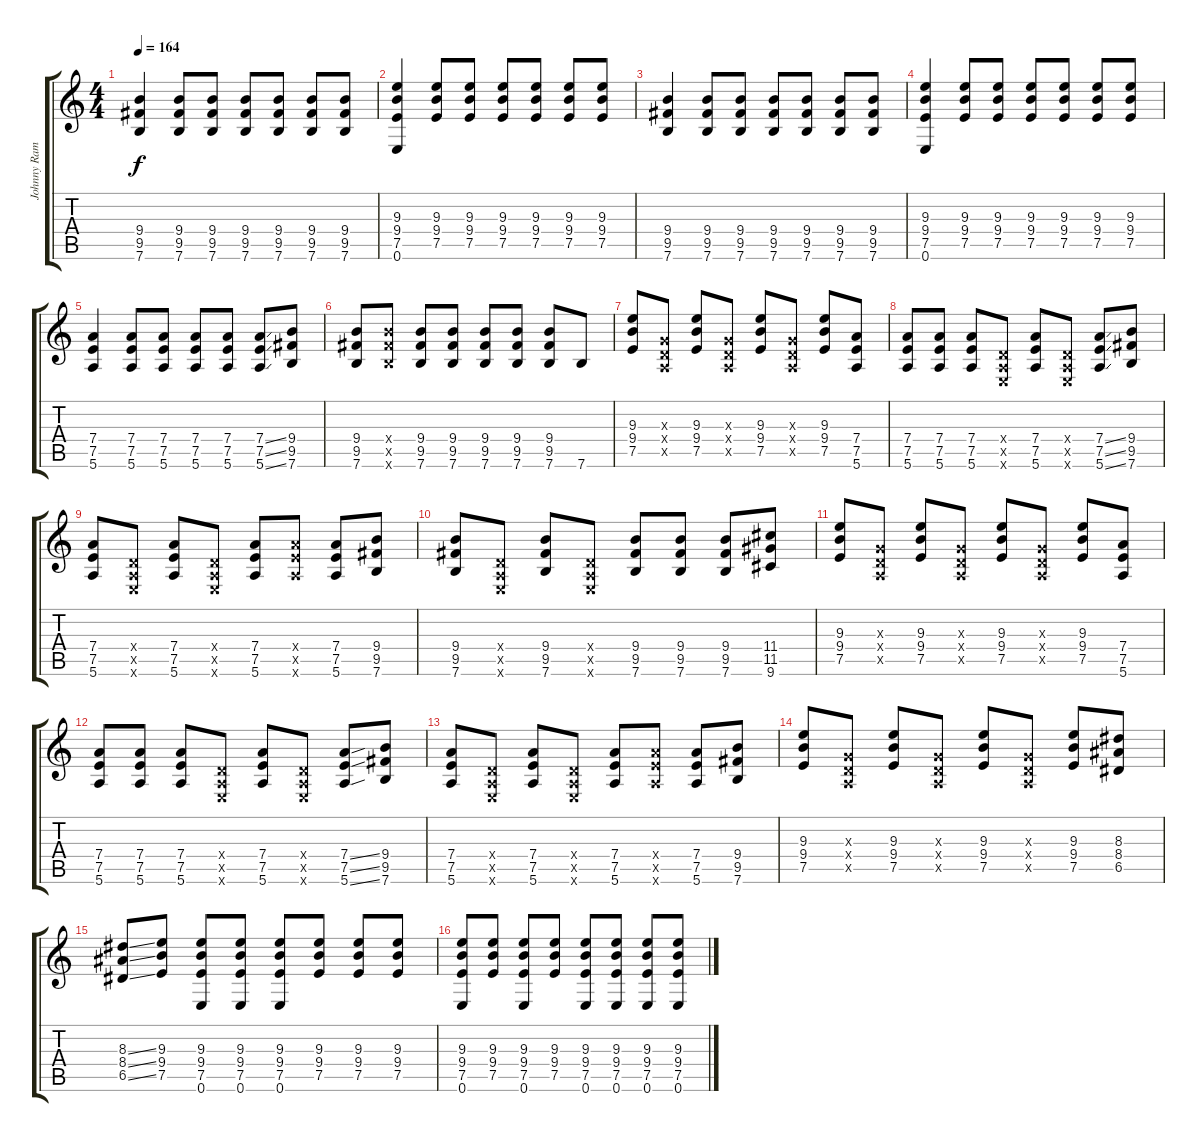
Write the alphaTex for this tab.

\track ("Johnny Ramone (Distortion Guitar)" "Johnny Ram") {instrument distortionguitar}
\staff {score tabs}
\tuning (E4 B3 G3 D3 A2 E2) {hide}
\ts (4 4)
\tempo 164
\clef g2
\ks c
(9.4 9.5 7.6).4{dy f} (9.4 9.5 7.6).8 (9.4 9.5 7.6).8 (9.4 9.5 7.6).8 (9.4 9.5 7.6).8 (9.4 9.5 7.6).8 (9.4 9.5 7.6).8 |
(9.3 9.4 7.5 0.6).4 (9.3 9.4 7.5).8 (9.3 9.4 7.5).8 (9.3 9.4 7.5).8 (9.3 9.4 7.5).8 (9.3 9.4 7.5).8 (9.3 9.4 7.5).8 |
(9.4 9.5 7.6).4 (9.4 9.5 7.6).8 (9.4 9.5 7.6).8 (9.4 9.5 7.6).8 (9.4 9.5 7.6).8 (9.4 9.5 7.6).8 (9.4 9.5 7.6).8 |
(9.3 9.4 7.5 0.6).4 (9.3 9.4 7.5).8 (9.3 9.4 7.5).8 (9.3 9.4 7.5).8 (9.3 9.4 7.5).8 (9.3 9.4 7.5).8 (9.3 9.4 7.5).8 |
(7.4 7.5 5.6).4 (7.4 7.5 5.6).8 (7.4 7.5 5.6).8 (7.4 7.5 5.6).8 (7.4 7.5 5.6).8 (7.4{ss} 7.5{ss} 5.6{ss}).8 (9.4 9.5 7.6).8 |
(9.4 9.5 7.6).8 (9.4{x} 9.5{x} 7.6{x}).8 (9.4 9.5 7.6).8 (9.4 9.5 7.6).8 (9.4 9.5 7.6).8 (9.4 9.5 7.6).8 (9.4 9.5 7.6).8 7.6.8 |
(9.3 9.4 7.5).8 (0.3{x} 0.4{x} 0.5{x}).8 (9.3 9.4 7.5).8 (0.3{x} 0.4{x} 0.5{x}).8 (9.3 9.4 7.5).8 (0.3{x} 0.4{x} 0.5{x}).8 (9.3 9.4 7.5).8 (7.4 7.5 5.6).8 |
(7.4 7.5 5.6).8 (7.4 7.5 5.6).8 (7.4 7.5 5.6).8 (0.4{x} 0.5{x} 0.6{x}).8 (7.4 7.5 5.6).8 (0.4{x} 0.5{x} 0.6{x}).8 (7.4{ss} 7.5{ss} 5.6{ss}).8 (9.4 9.5 7.6).8 |
(7.4 7.5 5.6).8 (0.4{x} 0.5{x} 0.6{x}).8 (7.4 7.5 5.6).8 (0.4{x} 0.5{x} 0.6{x}).8 (7.4 7.5 5.6).8 (7.4{x} 7.5{x} 5.6{x}).8 (7.4 7.5 5.6).8 (9.4 9.5 7.6).8 |
(9.4 9.5 7.6).8 (0.4{x} 0.5{x} 0.6{x}).8 (9.4 9.5 7.6).8 (0.4{x} 0.5{x} 0.6{x}).8 (9.4 9.5 7.6).8 (9.4 9.5 7.6).8 (9.4 9.5 7.6).8 (11.4 11.5 9.6).8 |
(9.3 9.4 7.5).8 (0.3{x} 0.4{x} 0.5{x}).8 (9.3 9.4 7.5).8 (0.3{x} 0.4{x} 0.5{x}).8 (9.3 9.4 7.5).8 (0.3{x} 0.4{x} 0.5{x}).8 (9.3 9.4 7.5).8 (7.4 7.5 5.6).8 |
(7.4 7.5 5.6).8 (7.4 7.5 5.6).8 (7.4 7.5 5.6).8 (0.4{x} 0.5{x} 0.6{x}).8 (7.4 7.5 5.6).8 (0.4{x} 0.5{x} 0.6{x}).8 (7.4{ss} 7.5{ss} 5.6{ss}).8 (9.4 9.5 7.6).8 |
(7.4 7.5 5.6).8 (0.4{x} 0.5{x} 0.6{x}).8 (7.4 7.5 5.6).8 (0.4{x} 0.5{x} 0.6{x}).8 (7.4 7.5 5.6).8 (7.4{x} 7.5{x} 5.6{x}).8 (7.4 7.5 5.6).8 (9.4 9.5 7.6).8 |
(9.3 9.4 7.5).8 (0.3{x} 0.4{x} 0.5{x}).8 (9.3 9.4 7.5).8 (0.3{x} 0.4{x} 0.5{x}).8 (9.3 9.4 7.5).8 (0.3{x} 0.4{x} 0.5{x}).8 (9.3 9.4 7.5).8 (8.3 8.4 6.5).8 |
(8.3{ss} 8.4{ss} 6.5{ss}).8 (9.3 9.4 7.5).8 (9.3 9.4 7.5 0.6).8 (9.3 9.4 7.5 0.6).8 (9.3 9.4 7.5 0.6).8 (9.3 9.4 7.5).8 (9.3 9.4 7.5).8 (9.3 9.4 7.5).8 |
(9.3 9.4 7.5 0.6).8 (9.3 9.4 7.5).8 (9.3 9.4 7.5 0.6).8 (9.3 9.4 7.5).8 (9.3 9.4 7.5 0.6).8 (9.3 9.4 7.5 0.6).8 (9.3 9.4 7.5 0.6).8 (9.3 9.4 7.5 0.6).8
